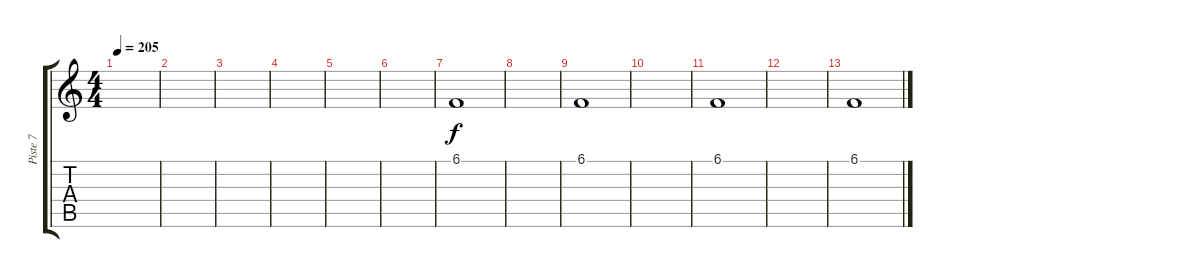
\track ("Piste 7" "Piste 7") {instrument reversecymbal}
\staff {score tabs}
\tuning (B3 Gb3 D3 A2 E2 B1) {hide}
\ts (4 4)
\tempo 205
\clef g2
\ks c
|
|
|
|
|
|
6.1.1 |
|
6.1.1 |
|
6.1.1 |
|
6.1.1
